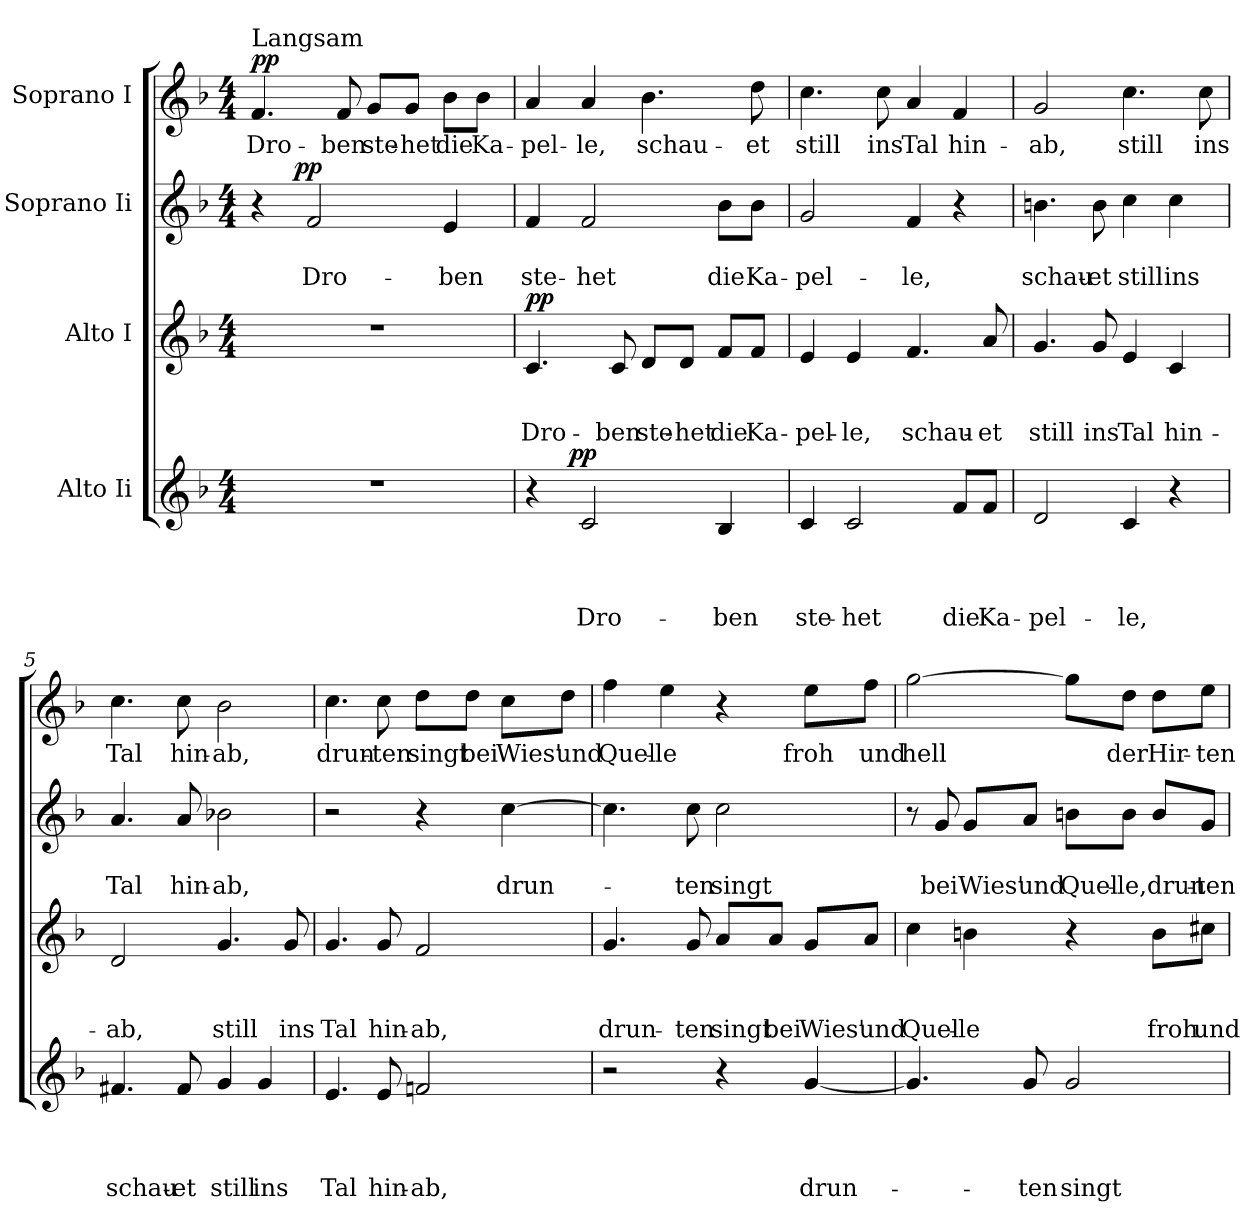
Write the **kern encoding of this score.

**kern	**text	**text	**text	**text	**dynam	**kern	**text	**text	**text	**dynam	**kern	**text	**text	**dynam	**kern	**text	**dynam
*part4	*part4	*part4	*part4	*part4	*part4	*part3	*part3	*part3	*part3	*part3	*part2	*part2	*part2	*part2	*part1	*part1	*part1
*staff4	*staff4	*staff4	*staff4	*staff4	*staff4	*staff3	*staff3	*staff3	*staff3	*staff3	*staff2	*staff2	*staff2	*staff2	*staff1	*staff1	*staff1
*I"Alto Ii	*	*	*	*	*	*I"Alto I	*	*	*	*	*I"Soprano Ii	*	*	*	*I"Soprano I	*	*
*clefG2	*	*	*	*	*	*clefG2	*	*	*	*	*clefG2	*	*	*	*clefG2	*	*
*k[b-]	*	*	*	*	*	*k[b-]	*	*	*	*	*k[b-]	*	*	*	*k[b-]	*	*
*F:	*	*	*	*	*	*F:	*	*	*	*	*F:	*	*	*	*F:	*	*
*M4/4	*	*	*	*	*	*M4/4	*	*	*	*	*M4/4	*	*	*	*M4/4	*	*
=1	=1	=1	=1	=1	=1	=1	=1	=1	=1	=1	=1	=1	=1	=1	=1	=1	=1
!	!	!	!	!	!	!	!	!	!	!	!	!	!	!	!LO:TX:a:t=Langsam	!	!
!	!	!	!	!	!	!	!	!	!	!	!	!	!	!	!	!LO:LY:b	!LO:DY:a
*	*	*	*	*	*	*	*	*	*	*	*^	*	*	*	*	*	*
1r	.	.	.	.	.	1r	.	.	.	.	4r	8..ryy	.	.	.	4.f/	Dro-	pp
!	!	!	!	!	!	!	!	!	!	!	!	!	!	!	!LO:DY:a	!	!	!
.	.	.	.	.	.	.	.	.	.	.	.	2ryy	.	.	pp	.	.	.
!	!	!	!	!	!	!	!	!	!	!	!	!	!	!LO:LY:b	!	!	!	!
.	.	.	.	.	.	.	.	.	.	.	2f/	.	.	Dro-	.	.	.	.
!	!	!	!	!	!	!	!	!	!	!	!	!	!	!	!	!	!LO:LY:b	!
.	.	.	.	.	.	.	.	.	.	.	.	.	.	.	.	8f/	-ben	.
!	!	!	!	!	!	!	!	!	!	!	!	!	!	!	!	!	!LO:LY:b	!
.	.	.	.	.	.	.	.	.	.	.	.	.	.	.	.	8g/L	ste-	.
!	!	!	!	!	!	!	!	!	!	!	!	!	!	!	!	!	!LO:LY:b	!
.	.	.	.	.	.	.	.	.	.	.	.	.	.	.	.	8g/J	-het	.
.	.	.	.	.	.	.	.	.	.	.	.	4ryy	.	.	.	.	.	.
!	!	!	!	!	!	!	!	!	!	!	!	!	!	!LO:LY:b	!	!	!LO:LY:b	!
.	.	.	.	.	.	.	.	.	.	.	4e/	.	.	-ben	.	8b-\L	die	.
!	!	!	!	!	!	!	!	!	!	!	!	!	!	!	!	!	!LO:LY:b	!
.	.	.	.	.	.	.	.	.	.	.	.	.	.	.	.	8b-\J	Ka-	.
.	.	.	.	.	.	.	.	.	.	.	.	32ryy	.	.	.	.	.	.
=2	=2	=2	=2	=2	=2	=2	=2	=2	=2	=2	=2	=2	=2	=2	=2	=2	=2	=2
!	!	!	!	!	!	!	!	!	!LO:LY:b	!LO:DY:a	!	!	!	!LO:LY:b	!	!	!LO:LY:b	!
*^	*	*	*	*	*	*	*	*	*	*	*v	*v	*	*	*	*	*	*
4r	8..ryy	.	.	.	.	.	4.c/	.	.	Dro-	pp	4f/	.	ste-	.	4a/	-pel-	.
!	!	!	!	!	!	!LO:DY:a	!	!	!	!	!	!	!	!	!	!	!	!
.	2ryy	.	.	.	.	pp	.	.	.	.	.	.	.	.	.	.	.	.
!	!	!	!	!	!LO:LY:b	!	!	!	!	!	!	!	!	!LO:LY:b	!	!	!LO:LY:b	!
2c/	.	.	.	.	Dro-	.	.	.	.	.	.	2f/	.	-het	.	4a/	-le,	.
!	!	!	!	!	!	!	!	!	!	!LO:LY:b	!	!	!	!	!	!	!	!
.	.	.	.	.	.	.	8c/	.	.	-ben	.	.	.	.	.	.	.	.
!	!	!	!	!	!	!	!	!	!	!LO:LY:b	!	!	!	!	!	!	!LO:LY:b	!
.	.	.	.	.	.	.	8d/L	.	.	ste-	.	.	.	.	.	4.b-\	schau-	.
!	!	!	!	!	!	!	!	!	!	!LO:LY:b	!	!	!	!	!	!	!	!
.	.	.	.	.	.	.	8d/J	.	.	-het	.	.	.	.	.	.	.	.
.	4ryy	.	.	.	.	.	.	.	.	.	.	.	.	.	.	.	.	.
!	!	!	!	!	!LO:LY:b	!	!	!	!	!LO:LY:b	!	!	!	!LO:LY:b	!	!	!	!
4B-/	.	.	.	.	-ben	.	8f/L	.	.	die	.	8b-\L	.	die	.	.	.	.
!	!	!	!	!	!	!	!	!	!	!LO:LY:b	!	!	!	!LO:LY:b	!	!	!LO:LY:b	!
.	.	.	.	.	.	.	8f/J	.	.	Ka-	.	8b-\J	.	Ka-	.	8dd\	-et	.
.	32ryy	.	.	.	.	.	.	.	.	.	.	.	.	.	.	.	.	.
=3	=3	=3	=3	=3	=3	=3	=3	=3	=3	=3	=3	=3	=3	=3	=3	=3	=3	=3
!	!	!	!	!	!LO:LY:b	!	!	!	!	!LO:LY:b	!	!	!	!LO:LY:b	!	!	!LO:LY:b	!
*v	*v	*	*	*	*	*	*	*	*	*	*	*	*	*	*	*	*	*
4c/	.	.	.	ste-	.	4e/	.	.	-pel-	.	2g/	.	-pel-	.	4.cc\	still	.
!	!	!	!	!LO:LY:b	!	!	!	!	!LO:LY:b	!	!	!	!	!	!	!	!
2c/	.	.	.	-het	.	4e/	.	.	-le,	.	.	.	.	.	.	.	.
!	!	!	!	!	!	!	!	!	!	!	!	!	!	!	!	!LO:LY:b	!
.	.	.	.	.	.	.	.	.	.	.	.	.	.	.	8cc\	ins	.
!	!	!	!	!	!	!	!	!	!LO:LY:b	!	!	!	!LO:LY:b	!	!	!LO:LY:b	!
.	.	.	.	.	.	4.f/	.	.	schau-	.	4f/	.	-le,	.	4a/	Tal	.
!	!	!	!	!LO:LY:b	!	!	!	!	!	!	!	!	!	!	!	!LO:LY:b	!
8f/L	.	.	.	die	.	.	.	.	.	.	4r	.	.	.	4f/	hin-	.
!	!	!	!	!LO:LY:b	!	!	!	!	!LO:LY:b	!	!	!	!	!	!	!	!
8f/J	.	.	.	Ka-	.	8a/	.	.	-et	.	.	.	.	.	.	.	.
=4	=4	=4	=4	=4	=4	=4	=4	=4	=4	=4	=4	=4	=4	=4	=4	=4	=4
!	!	!	!	!LO:LY:b	!	!	!	!	!LO:LY:b	!	!	!	!LO:LY:b	!	!	!LO:LY:b	!
2d/	.	.	.	-pel-	.	4.g/	.	.	still	.	4.bn\	.	schau-	.	2g/	-ab,	.
!	!	!	!	!	!	!	!	!	!LO:LY:b	!	!	!	!LO:LY:b	!	!	!	!
.	.	.	.	.	.	8g/	.	.	ins	.	8b\	.	-et	.	.	.	.
!	!	!	!	!LO:LY:b	!	!	!	!	!LO:LY:b	!	!	!	!LO:LY:b	!	!	!LO:LY:b	!
4c/	.	.	.	-le,	.	4e/	.	.	Tal	.	4cc\	.	still	.	4.cc\	still	.
!	!	!	!	!	!	!	!	!	!LO:LY:b	!	!	!	!LO:LY:b	!	!	!	!
4r	.	.	.	.	.	4c/	.	.	hin-	.	4cc\	.	ins	.	.	.	.
!	!	!	!	!	!	!	!	!	!	!	!	!	!	!	!	!LO:LY:b	!
.	.	.	.	.	.	.	.	.	.	.	.	.	.	.	8cc\	ins	.
!!LO:LB:g=z
=5	=5	=5	=5	=5	=5	=5	=5	=5	=5	=5	=5	=5	=5	=5	=5	=5	=5
!	!	!	!	!LO:LY:b	!	!	!	!	!LO:LY:b	!	!	!	!LO:LY:b	!	!	!LO:LY:b	!
4.f#X/	.	.	.	schau-	.	2d/	.	.	-ab,	.	4.a/	.	Tal	.	4.cc\	Tal	.
!	!	!	!	!LO:LY:b	!	!	!	!	!	!	!	!	!LO:LY:b	!	!	!LO:LY:b	!
8f#/	.	.	.	-et	.	.	.	.	.	.	8a/	.	hin-	.	8cc\	hin-	.
!	!	!	!	!LO:LY:b	!	!	!	!	!LO:LY:b	!	!	!	!LO:LY:b	!	!	!LO:LY:b	!
4g/	.	.	.	still	.	4.g/	.	.	still	.	2b-X\	.	-ab,	.	2b-\	-ab,	.
!	!	!	!	!LO:LY:b	!	!	!	!	!	!	!	!	!	!	!	!	!
4g/	.	.	.	ins	.	.	.	.	.	.	.	.	.	.	.	.	.
!	!	!	!	!	!	!	!	!	!LO:LY:b	!	!	!	!	!	!	!	!
.	.	.	.	.	.	8g/	.	.	ins	.	.	.	.	.	.	.	.
=6	=6	=6	=6	=6	=6	=6	=6	=6	=6	=6	=6	=6	=6	=6	=6	=6	=6
!	!	!	!	!LO:LY:b	!	!	!	!	!LO:LY:b	!	!	!	!	!	!	!LO:LY:b	!
4.e/	.	.	.	Tal	.	4.g/	.	.	Tal	.	2r	.	.	.	4.cc\	drun-	.
!	!	!	!	!LO:LY:b	!	!	!	!	!LO:LY:b	!	!	!	!	!	!	!LO:LY:b	!
8e/	.	.	.	hin-	.	8g/	.	.	hin-	.	.	.	.	.	8cc\	-ten	.
!	!	!	!	!LO:LY:b	!	!	!	!	!LO:LY:b	!	!	!	!	!	!	!LO:LY:b	!
2fn/	.	.	.	-ab,	.	2f/	.	.	-ab,	.	4r	.	.	.	8dd\L	singt	.
!	!	!	!	!	!	!	!	!	!	!	!	!	!	!	!	!LO:LY:b	!
.	.	.	.	.	.	.	.	.	.	.	.	.	.	.	8dd\J	bei	.
!	!	!	!	!	!	!	!	!	!	!	!	!	!LO:LY:b	!	!	!LO:LY:b	!
.	.	.	.	.	.	.	.	.	.	.	[>4cc\	.	drun-	.	8cc\L	Wies'	.
!	!	!	!	!	!	!	!	!	!	!	!	!	!	!	!	!LO:LY:b	!
.	.	.	.	.	.	.	.	.	.	.	.	.	.	.	8dd\J	und	.
=7	=7	=7	=7	=7	=7	=7	=7	=7	=7	=7	=7	=7	=7	=7	=7	=7	=7
!	!	!	!	!	!	!	!	!	!LO:LY:b	!	!	!	!	!	!	!LO:LY:b	!
2r	.	.	.	.	.	4.g/	.	.	drun-	.	4.cc\]	.	.	.	4ff\	Quel-	.
!	!	!	!	!	!	!	!	!	!	!	!	!	!	!	!	!LO:LY:b	!
.	.	.	.	.	.	.	.	.	.	.	.	.	.	.	4ee\	-le	.
!	!	!	!	!	!	!	!	!	!LO:LY:b	!	!	!	!LO:LY:b	!	!	!	!
.	.	.	.	.	.	8g/	.	.	-ten	.	8cc\	.	-ten	.	.	.	.
!	!	!	!	!	!	!	!	!	!LO:LY:b	!	!	!	!LO:LY:b	!	!	!	!
4r	.	.	.	.	.	8a/L	.	.	singt	.	2cc\	.	singt	.	4r	.	.
!	!	!	!	!	!	!	!	!	!LO:LY:b	!	!	!	!	!	!	!	!
.	.	.	.	.	.	8a/J	.	.	bei	.	.	.	.	.	.	.	.
!	!	!	!	!LO:LY:b	!	!	!	!	!LO:LY:b	!	!	!	!	!	!	!LO:LY:b	!
[<4g/	.	.	.	drun-	.	8g/L	.	.	Wies'	.	.	.	.	.	8ee\L	froh	.
!	!	!	!	!	!	!	!	!	!LO:LY:b	!	!	!	!	!	!	!LO:LY:b	!
.	.	.	.	.	.	8a/J	.	.	und	.	.	.	.	.	8ff\J	und	.
=8	=8	=8	=8	=8	=8	=8	=8	=8	=8	=8	=8	=8	=8	=8	=8	=8	=8
!	!	!	!	!	!	!	!	!	!LO:LY:b	!	!	!	!	!	!	!LO:LY:b	!
4.g/]	.	.	.	.	.	4cc\	.	.	Quel-	.	8r	.	.	.	[>2gg\	hell	.
!	!	!	!	!	!	!	!	!	!	!	!	!	!LO:LY:b	!	!	!	!
.	.	.	.	.	.	.	.	.	.	.	8g/	.	bei	.	.	.	.
!	!	!	!	!	!	!	!	!	!LO:LY:b	!	!	!	!LO:LY:b	!	!	!	!
.	.	.	.	.	.	4bn\	.	.	-le	.	8g/L	.	Wies'	.	.	.	.
!	!	!	!	!LO:LY:b	!	!	!	!	!	!	!	!	!LO:LY:b	!	!	!	!
8g/	.	.	.	-ten	.	.	.	.	.	.	8a/J	.	und	.	.	.	.
!	!	!	!	!LO:LY:b	!	!	!	!	!	!	!	!	!LO:LY:b	!	!	!	!
2g/	.	.	.	singt	.	4r	.	.	.	.	8bn\L	.	Quel-	.	8gg\L]	.	.
!	!	!	!	!	!	!	!	!	!	!	!	!	!LO:LY:b	!	!	!LO:LY:b	!
.	.	.	.	.	.	.	.	.	.	.	8b\J	.	-le,drun-	.	8dd\J	der	.
!	!	!	!	!	!	!	!	!	!LO:LY:b	!	!	!	!	!	!	!LO:LY:b	!
.	.	.	.	.	.	8b\L	.	.	froh	.	8b/L	.	.	.	8dd\L	Hir-	.
!	!	!	!	!	!	!	!	!	!LO:LY:b	!	!	!	!LO:LY:b	!	!	!LO:LY:b	!
.	.	.	.	.	.	8cc#X\J	.	.	und	.	8g/J	.	-ten	.	8ee\J	-ten	.
=	=	=	=	=	=	=	=	=	=	=	=	=	=	=	=	=	=
*-	*-	*-	*-	*-	*-	*-	*-	*-	*-	*-	*-	*-	*-	*-	*-	*-	*-
